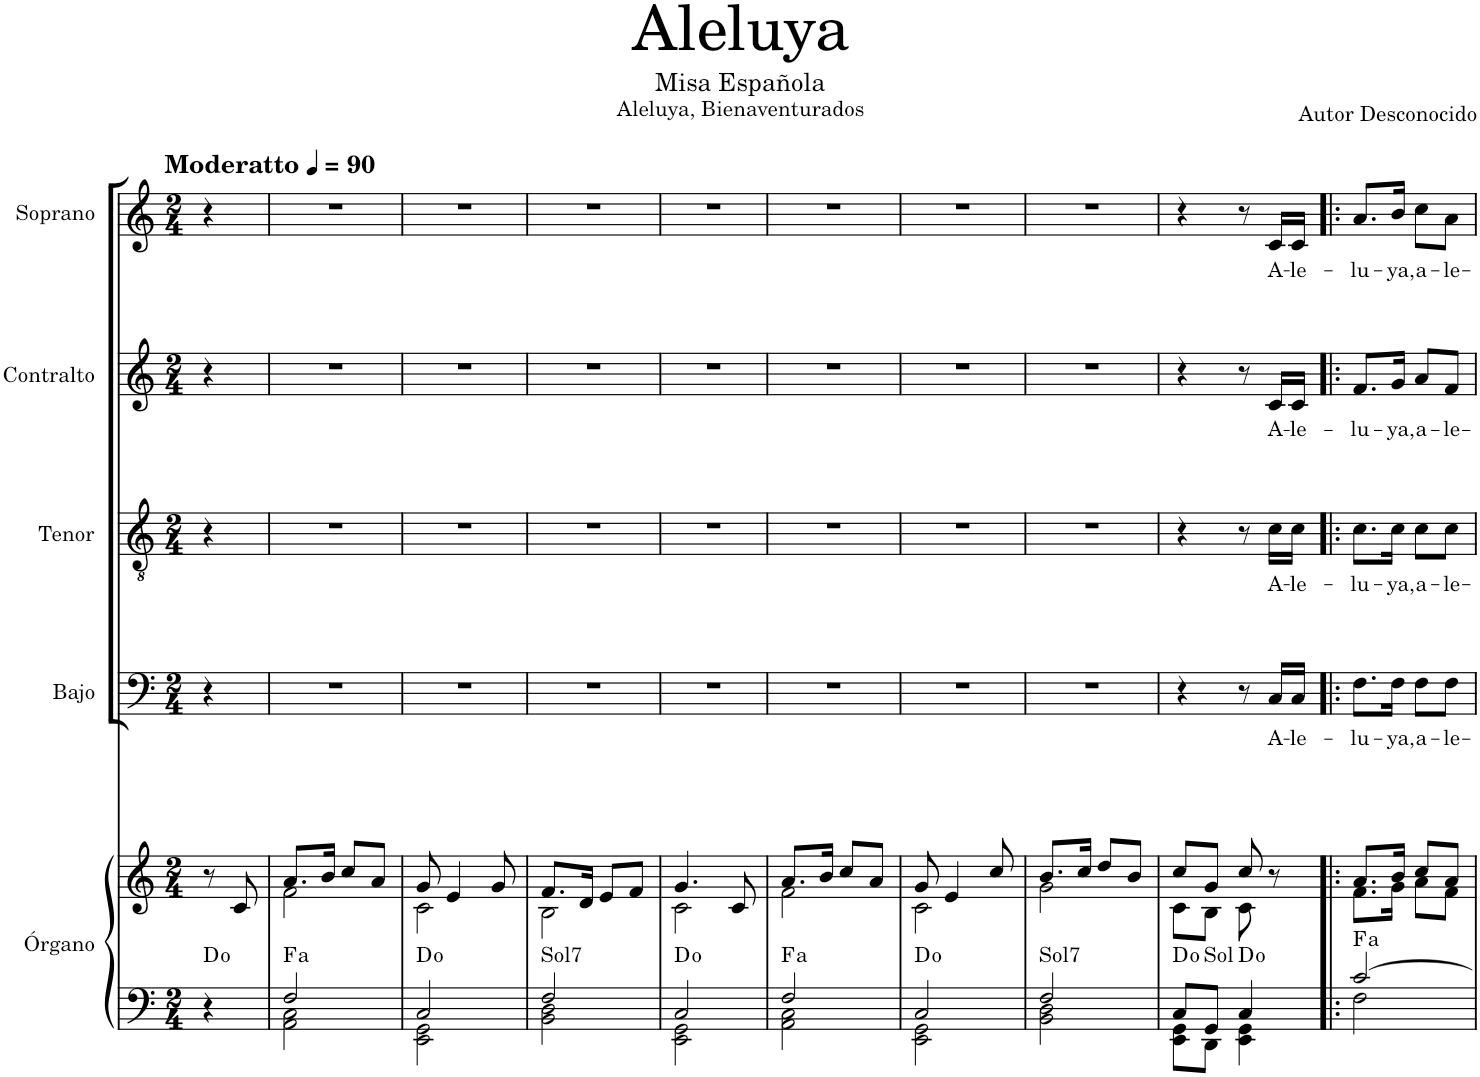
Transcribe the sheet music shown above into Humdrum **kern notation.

**kern	**kern	**harte	**kern	**text	**kern	**text	**kern	**text	**kern	**text
*part5	*part5	*part5	*part4	*part4	*part3	*part3	*part2	*part2	*part1	*part1
*staff6	*staff5	*	*staff4	*staff4	*staff3	*staff3	*staff2	*staff2	*staff1	*staff1
*I"Órgano	*	*	*I"Bajo	*	*I"Tenor	*	*I"Contralto	*	*I"Soprano	*
*	*	*	*I'B.	*	*I'T.	*	*I'C.	*	*I'S.	*
*clefF4	*clefG2	*	*clefF4	*	*clefGv2	*	*clefG2	*	*clefG2	*
*k[]	*k[]	*	*k[]	*	*k[]	*	*k[]	*	*k[]	*
*M2/4	*M2/4	*	*M2/4	*	*M2/4	*	*M2/4	*	*M2/4	*
*MM90	*MM90	*	*MM90	*	*MM90	*	*MM90	*	*MM90	*
=1	=1	=1	=1	=1	=1	=1	=1	=1	=1	=1
!	!	!	!	!	!	!	!	!	!LO:TX:a:B:t=Moderatto	!
4r	8r	D:dim	4r	.	4r	.	4r	.	4r	.
.	8c/	.	.	.	.	.	.	.	.	.
=2	=2	=2	=2	=2	=2	=2	=2	=2	=2	=2
*^	*^	*	*	*	*	*	*	*	*	*
!	!	!	!	!LO:H:kt=a	!	!	!	!	!	!	!	!
2F/	2AAn\ 2C\	8.a/L	2f\	.	2r	.	2r	.	2r	.	2r	.
.	.	16b/Jk	.	.	.	.	.	.	.	.	.	.
.	.	8cc/L	.	.	.	.	.	.	.	.	.	.
.	.	8a/J	.	.	.	.	.	.	.	.	.	.
=3	=3	=3	=3	=3	=3	=3	=3	=3	=3	=3	=3	=3
2C/	2EE\ 2GG\	8g/	2c\	D:dim	2r	.	2r	.	2r	.	2r	.
.	.	4e/	.	.	.	.	.	.	.	.	.	.
.	.	8g/	.	.	.	.	.	.	.	.	.	.
=4	=4	=4	=4	=4	=4	=4	=4	=4	=4	=4	=4	=4
!	!	!	!	!LO:H:kt=Sol7	!	!	!	!	!	!	!	!
2F/	2BB\ 2D\	8.f/L	2B\	N	2r	.	2r	.	2r	.	2r	.
.	.	16d/Jk	.	.	.	.	.	.	.	.	.	.
.	.	8e/L	.	.	.	.	.	.	.	.	.	.
.	.	8f/J	.	.	.	.	.	.	.	.	.	.
=5	=5	=5	=5	=5	=5	=5	=5	=5	=5	=5	=5	=5
2C/	2EE\ 2GG\	4.g/	2c\	D:dim	2r	.	2r	.	2r	.	2r	.
.	.	8c/	.	.	.	.	.	.	.	.	.	.
=6	=6	=6	=6	=6	=6	=6	=6	=6	=6	=6	=6	=6
!	!	!	!	!LO:H:kt=a	!	!	!	!	!	!	!	!
2F/	2AAn\ 2C\	8.a/L	2f\	.	2r	.	2r	.	2r	.	2r	.
.	.	16b/Jk	.	.	.	.	.	.	.	.	.	.
.	.	8cc/L	.	.	.	.	.	.	.	.	.	.
.	.	8a/J	.	.	.	.	.	.	.	.	.	.
=7	=7	=7	=7	=7	=7	=7	=7	=7	=7	=7	=7	=7
2C/	2EE\ 2GG\	8g/	2c\	D:dim	2r	.	2r	.	2r	.	2r	.
.	.	4e/	.	.	.	.	.	.	.	.	.	.
.	.	8cc/	.	.	.	.	.	.	.	.	.	.
=8	=8	=8	=8	=8	=8	=8	=8	=8	=8	=8	=8	=8
!	!	!	!	!LO:H:kt=Sol7	!	!	!	!	!	!	!	!
2F/	2BB\ 2D\	8.b/L	2g\	N	2r	.	2r	.	2r	.	2r	.
.	.	16cc/Jk	.	.	.	.	.	.	.	.	.	.
.	.	8dd/L	.	.	.	.	.	.	.	.	.	.
.	.	8b/J	.	.	.	.	.	.	.	.	.	.
=9	=9	=9	=9	=9	=9	=9	=9	=9	=9	=9	=9	=9
8C/L	8EE\ 8GG\L	8cc/L	8c\L	D:dim	4r	.	4r	.	4r	.	4r	.
!	!	!	!	!LO:H:kt=Sol	!	!	!	!	!	!	!	!
8GG/J	8DD\J	8g/J	8B\J	N	.	.	.	.	.	.	.	.
4C/	4EE\ 4GG\	8cc/	8c\	D:dim	8r	.	8r	.	8r	.	8r	.
!	!	!	!	!	!	!LO:LY:b	!	!LO:LY:b	!	!LO:LY:b	!	!LO:LY:b
.	.	8r	8ryy	.	16C/LL	A-	16c\LL	A-	16c/LL	A-	16c/LL	A-
!	!	!	!	!	!	!LO:LY:b	!	!LO:LY:b	!	!LO:LY:b	!	!LO:LY:b
.	.	.	.	.	16C/JJ	-le-	16c\JJ	-le-	16c/JJ	-le-	16c/JJ	-le-
=10!|:	=10!|:	=10!|:	=10!|:	=10!|:	=10!|:	=10!|:	=10!|:	=10!|:	=10!|:	=10!|:	=10!|:	=10!|:
!	!	!	!	!LO:H:kt=a	!	!LO:LY:b	!	!LO:LY:b	!	!LO:LY:b	!	!LO:LY:b
[2c/	2F\	8.a/L	8.f\L	.	8.F\L	-lu-	8.c\L	-lu-	8.f/L	-lu-	8.a/L	-lu-
!	!	!	!	!	!	!LO:LY:b	!	!LO:LY:b	!	!LO:LY:b	!	!LO:LY:b
.	.	16b/Jk	16g\Jk	.	16F\Jk	-ya,	16c\Jk	-ya,	16g/Jk	-ya,	16b/Jk	-ya,
!	!	!	!	!	!	!LO:LY:b	!	!LO:LY:b	!	!LO:LY:b	!	!LO:LY:b
.	.	8cc/L	8a\L	.	8F\L	a-	8c\L	a-	8a/L	a-	8cc\L	a-
!	!	!	!	!	!	!LO:LY:b	!	!LO:LY:b	!	!LO:LY:b	!	!LO:LY:b
.	.	8a/J	8f\J	.	8F\J	-le-	8c\J	-le-	8f/J	-le-	8a\J	-le-
*v	*v	*	*	*	*	*	*	*	*	*	*	*
*	*v	*v	*	*	*	*	*	*	*	*	*
=	=	=	=	=	=	=	=	=	=	=
*-	*-	*-	*-	*-	*-	*-	*-	*-	*-	*-
